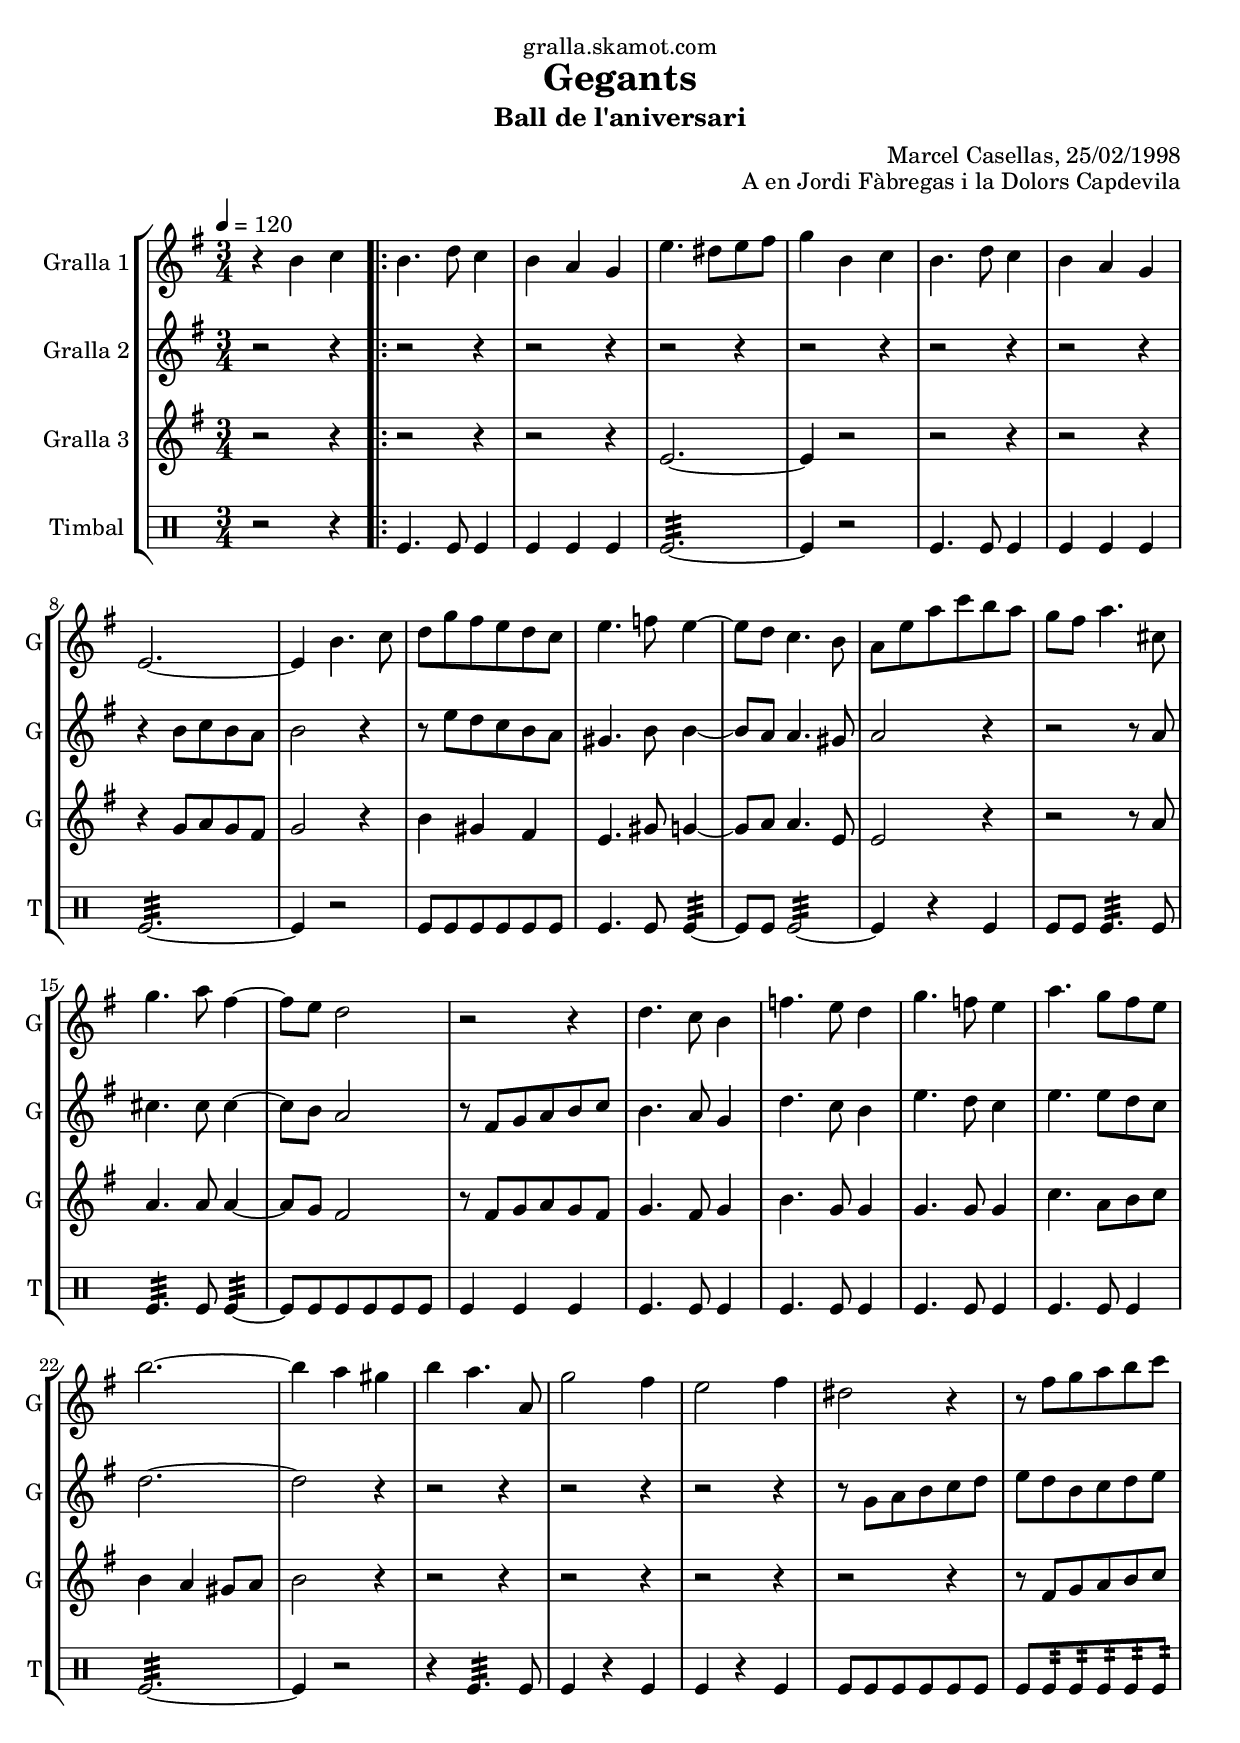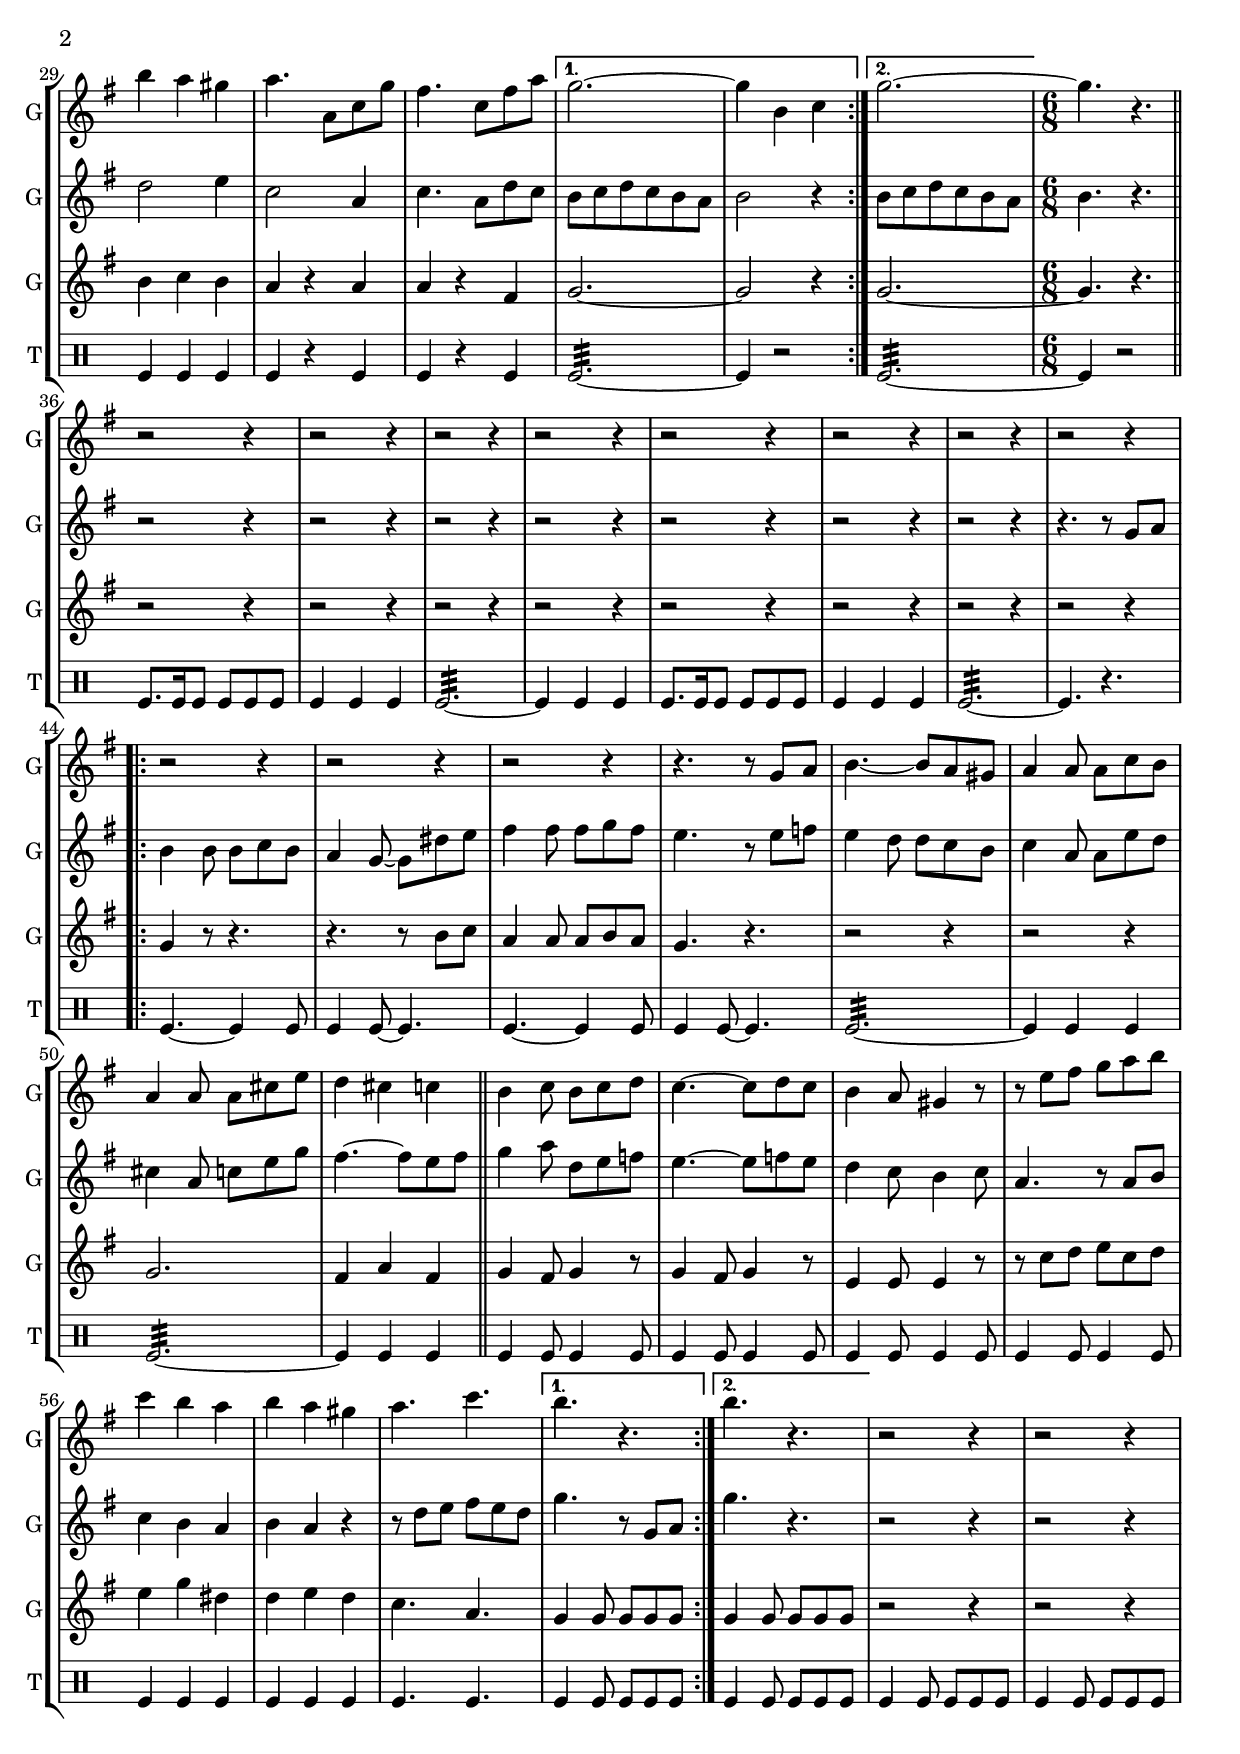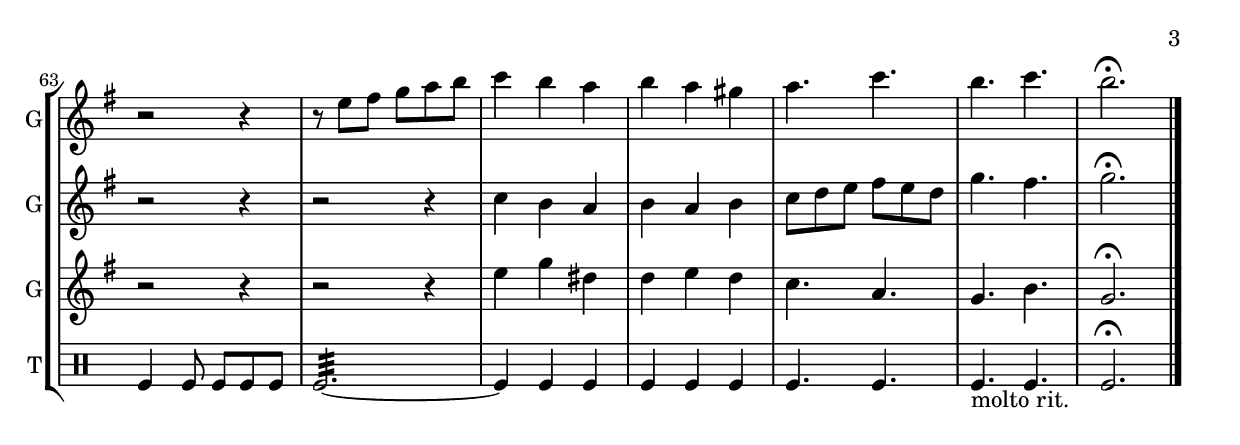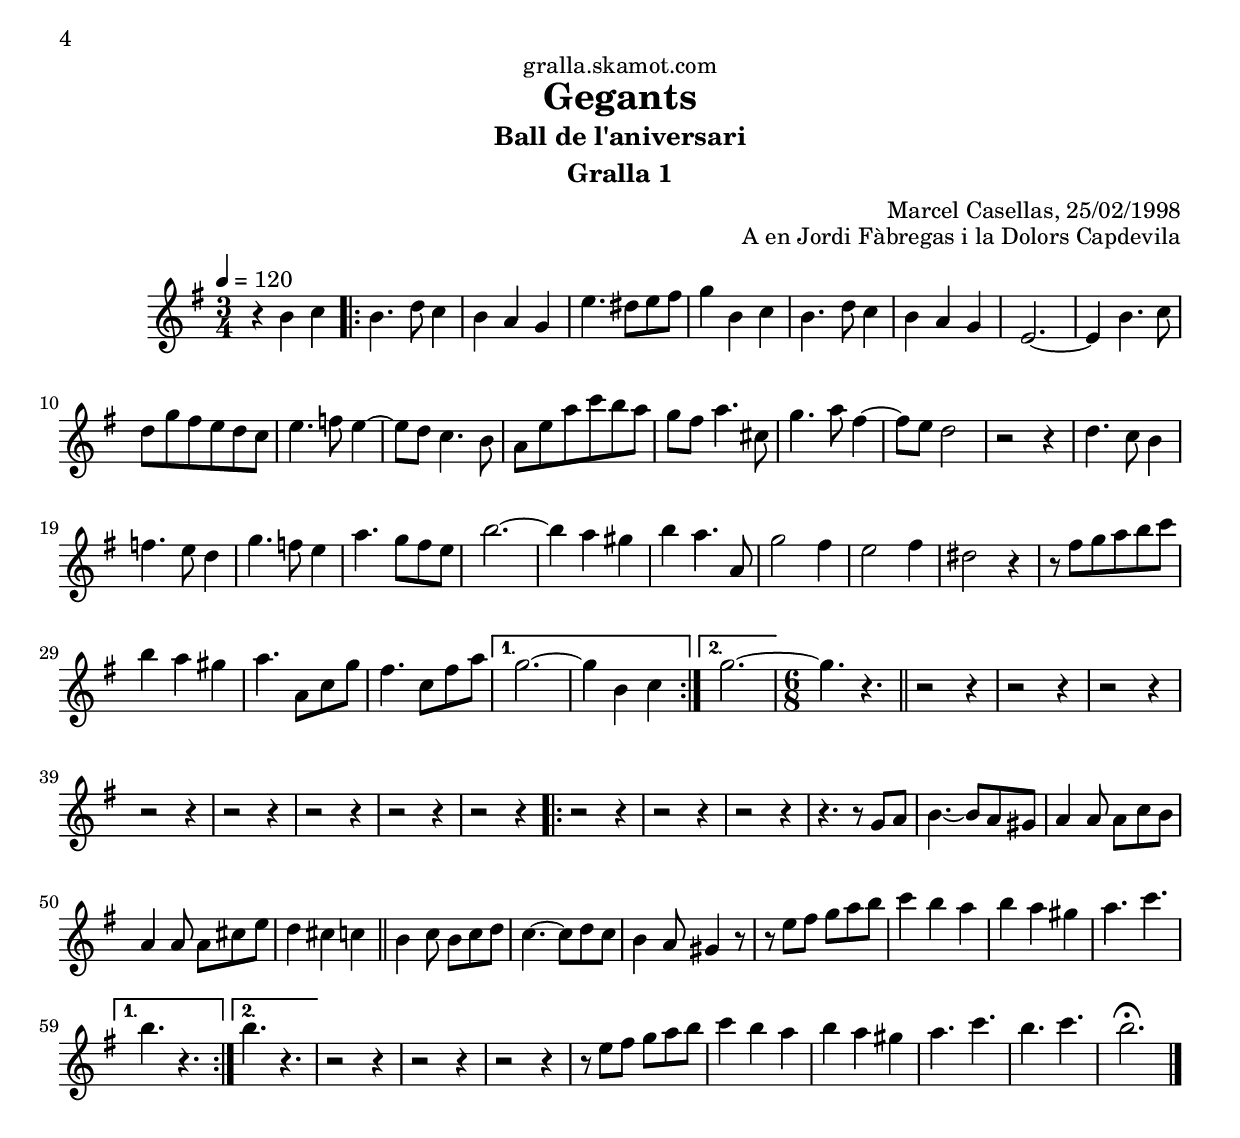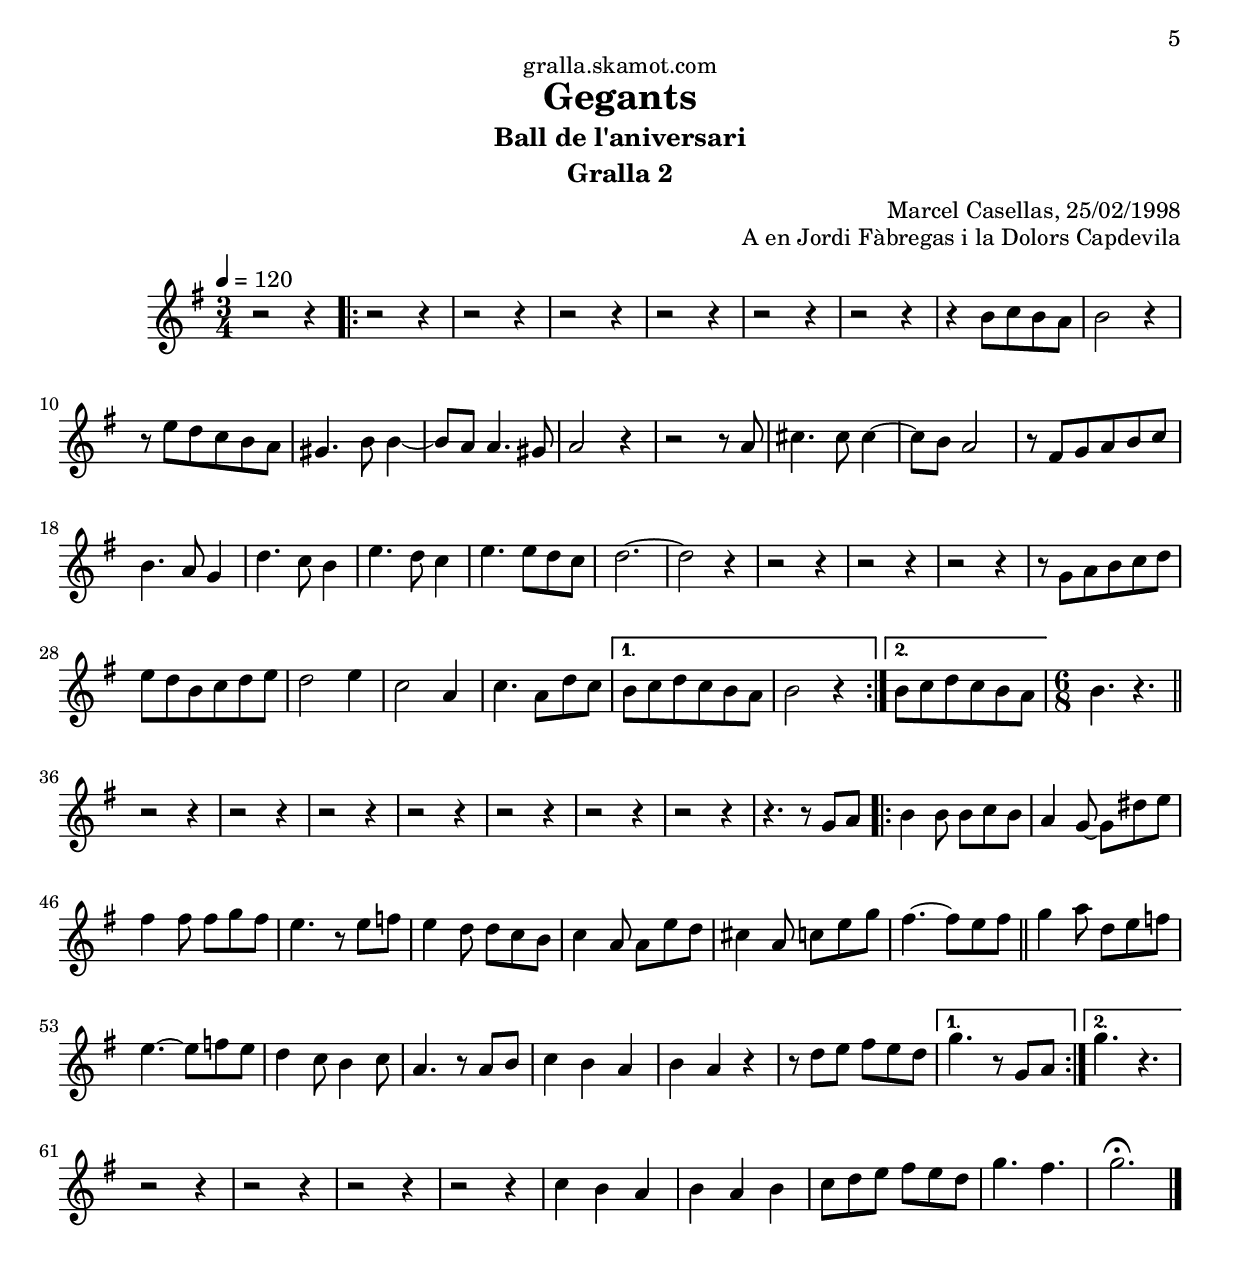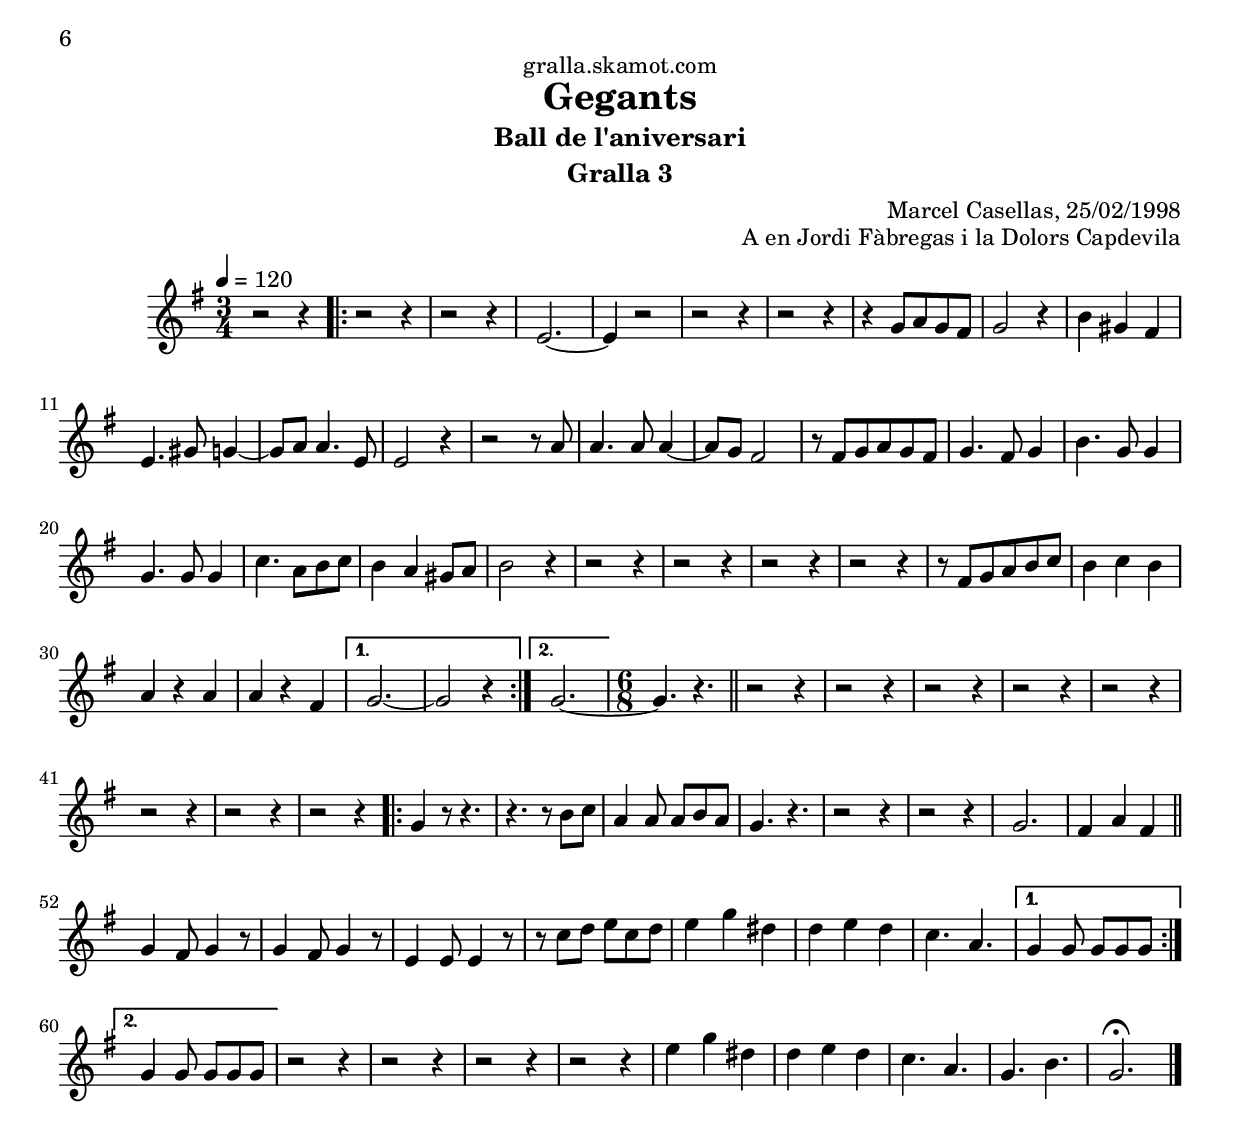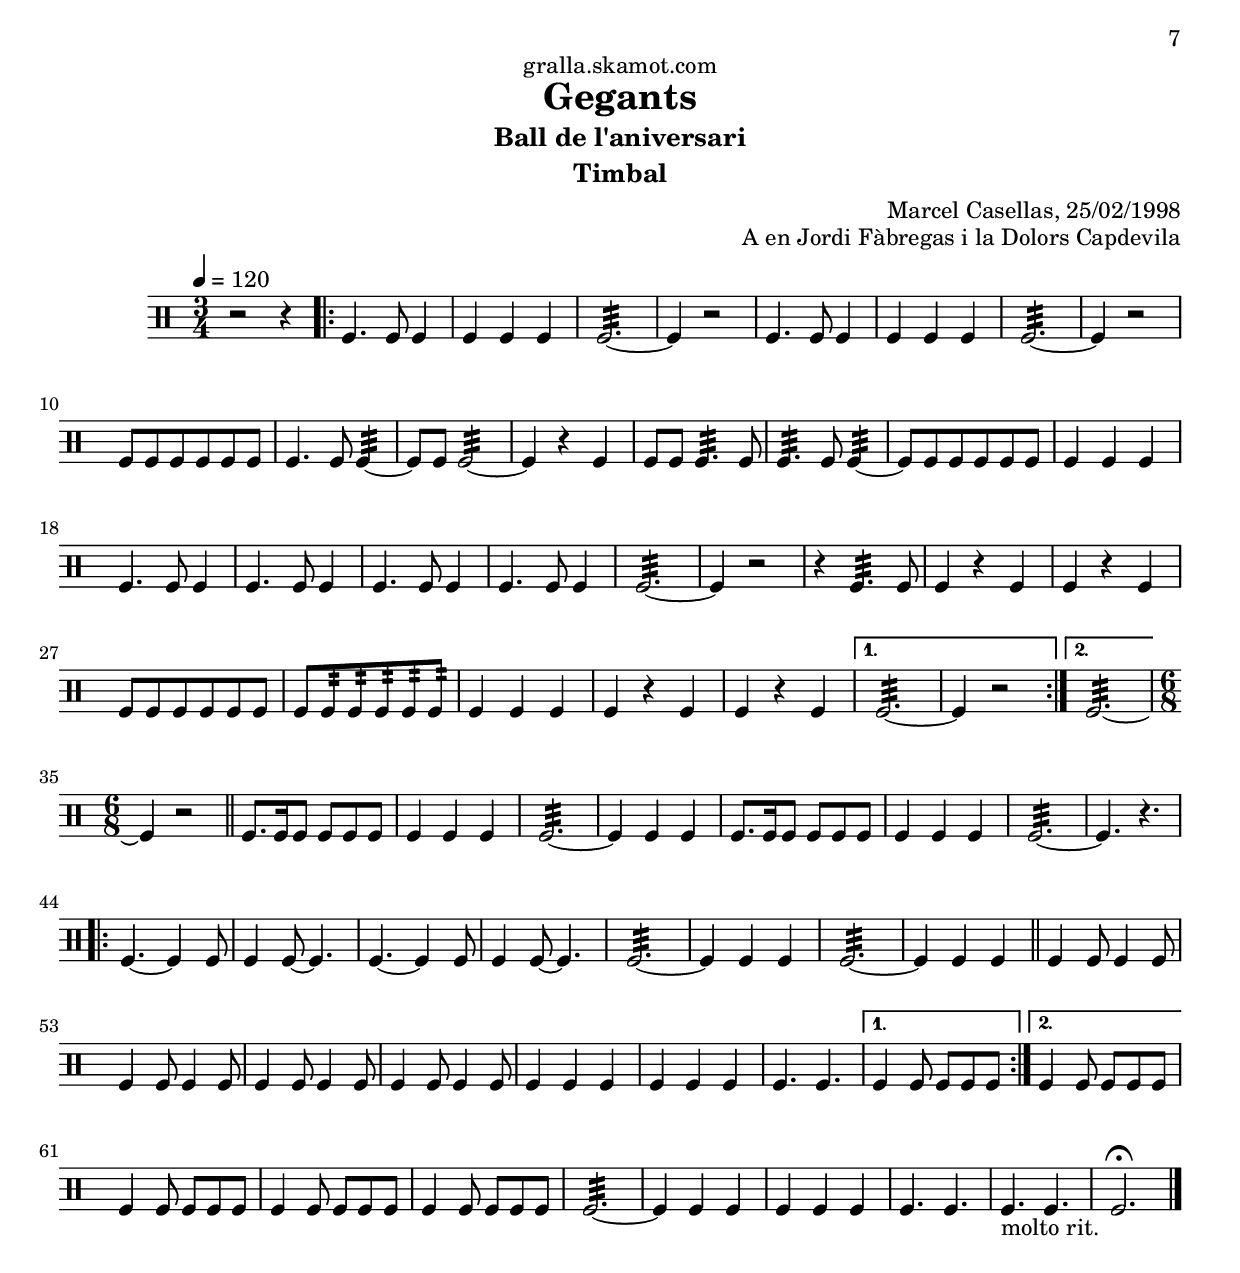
\version "2.16.2"

\header {
  dedication="gralla.skamot.com"
  title="Gegants"
  subtitle="Ball de l'aniversari"
  subsubtitle=""
  poet=""
  meter=""
  piece=""
  composer=""
  arranger="Marcel Casellas, 25/02/1998"
  opus="A en Jordi Fàbregas i la Dolors Capdevila"
  instrument=""
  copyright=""
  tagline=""
}

liniaroAa =
\relative b'
{
  \tempo 4=120
  \clef treble
  \key g \major
  \time 3/4
  r4 b c  |
  \repeat volta 2 { b4. d8 c4  |
  b4 a g  |
  e'4. dis8 e fis  |
  %05
  g4 b, c  |
  b4. d8 c4  |
  b4 a g  |
  e2. ~  |
  e4 b'4. c8  |
  %10
  d8 g fis e d c  |
  e4. f8 e4 ~  |
  e8 d c4. b8  |
  a8 e' a c b a  |
  g8 fis a4. cis,8  |
  %15
  g'4. a8 fis4 ~  |
  fis8 e d2  |
  r2 r4  |
  d4. c8 b4  |
  f'4. e8 d4  |
  %20
  g4. f8 e4  |
  a4. g8 fis e  |
  b'2. ~  |
  b4 a gis  |
  b4 a4. a,8  |
  %25
  g'2 fis4  |
  e2 fis4  |
  dis2 r4  |
  r8 fis g a b c  |
  b4 a gis  |
  %30
  a4. a,8 c g'  |
  fis4. c8 fis a }
  \alternative { { g2. ~  |
  g4 b, c }
  { g'2. ~ } }
  %35
  \time 6/8   g4. r  \bar "||"
  r2 r4  |
  r2 r4  |
  r2 r4  |
  r2 r4  |
  %40
  r2 r4  |
  r2 r4  |
  r2 r4  |
  r2 r4  |
  \repeat volta 2 { r2 r4  |
  %45
  r2 r4  |
  r2 r4  |
  r4. r8 g, a  |
  b4. ~ b8 a gis  |
  a4 a8 a c b  |
  %50
  a4 a8 a cis e  |
  d4 cis c  \bar "||"
  b4 c8 b c d  |
  c4. ~ c8 d c  |
  b4 a8 gis4 r8  |
  %55
  r8 e' fis g a b  |
  c4 b a  |
  b4 a gis  |
  a4. c }
  \alternative { { b4. r }
  %60
  { b4. r } }
  r2 r4  |
  r2 r4  |
  r2 r4  |
  r8 e, fis g a b  |
  %65
  c4 b a  |
  b4 a gis  |
  a4. c  |
  b4. c  |
  b2.\fermata  \bar "|."
}

liniaroAb =
\relative b'
{
  \tempo 4=120
  \clef treble
  \key g \major
  \time 3/4
  r2 r4  |
  \repeat volta 2 { r2 r4  |
  r2 r4  |
  r2 r4  |
  %05
  r2 r4  |
  r2 r4  |
  r2 r4  |
  r4 b8 c b a  |
  b2 r4  |
  %10
  r8 e d c b a  |
  gis4. b8 b4 ~  |
  b8 a a4. gis8  |
  a2 r4  |
  r2 r8 a  |
  %15
  cis4. cis8 cis4 ~  |
  cis8 b a2  |
  r8 fis g a b c  |
  b4. a8 g4  |
  d'4. c8 b4  |
  %20
  e4. d8 c4  |
  e4. e8 d c  |
  d2. ~  |
  d2 r4  |
  r2 r4  |
  %25
  r2 r4  |
  r2 r4  |
  r8 g, a b c d  |
  e8 d b c d e  |
  d2 e4  |
  %30
  c2 a4  |
  c4. a8 d c }
  \alternative { { b8 c d c b a  |
  b2 r4 }
  { b8 c d c b a } }
  %35
  \time 6/8   b4. r  \bar "||"
  r2 r4  |
  r2 r4  |
  r2 r4  |
  r2 r4  |
  %40
  r2 r4  |
  r2 r4  |
  r2 r4  |
  r4. r8 g a  |
  \repeat volta 2 { b4 b8 b c b  |
  %45
  a4 g8 ~ g dis' e  |
  fis4 fis8 fis g fis  |
  e4. r8 e f  |
  e4 d8 d c b  |
  c4 a8 a e' d  |
  %50
  cis4 a8 c e g  |
  fis4. ~ fis8 e fis  \bar "||"
  g4 a8 d, e f  |
  e4. ~ e8 f e  |
  d4 c8 b4 c8  |
  %55
  a4. r8 a b  |
  c4 b a  |
  b4 a r  |
  r8 d e fis e d }
  \alternative { { g4. r8 g, a }
  %60
  { g'4. r } }
  r2 r4  |
  r2 r4  |
  r2 r4  |
  r2 r4  |
  %65
  c,4 b a  |
  b4 a b  |
  c8 d e fis e d  |
  g4. fis  |
  g2.\fermata  \bar "|."
}

liniaroAc =
\relative e'
{
  \tempo 4=120
  \clef treble
  \key g \major
  \time 3/4
  r2 r4  |
  \repeat volta 2 { r2 r4  |
  r2 r4  |
  e2. ~  |
  %05
  e4 r2  |
  r2 r4  |
  r2 r4  |
  r4 g8 a g fis  |
  g2 r4  |
  %10
  b4 gis fis  |
  e4. gis8 g4 ~  |
  g8 a a4. e8  |
  e2 r4  |
  r2 r8 a  |
  %15
  a4. a8 a4 ~  |
  a8 g fis2  |
  r8 fis g a g fis  |
  g4. fis8 g4  |
  b4. g8 g4  |
  %20
  g4. g8 g4  |
  c4. a8 b c  |
  b4 a gis8 a  |
  b2 r4  |
  r2 r4  |
  %25
  r2 r4  |
  r2 r4  |
  r2 r4  |
  r8 fis g a b c  |
  b4 c b  |
  %30
  a4 r a  |
  a4 r fis }
  \alternative { { g2. ~  |
  g2 r4 }
  { g2. ~ } }
  %35
  \time 6/8   g4. r  \bar "||"
  r2 r4  |
  r2 r4  |
  r2 r4  |
  r2 r4  |
  %40
  r2 r4  |
  r2 r4  |
  r2 r4  |
  r2 r4  |
  \repeat volta 2 { g4 r8 r4.  |
  %45
  r4. r8 b c  |
  a4 a8 a b a  |
  g4. r  |
  r2 r4  |
  r2 r4  |
  %50
  g2.  |
  fis4 a fis  \bar "||"
  g4 fis8 g4 r8  |
  g4 fis8 g4 r8  |
  e4 e8 e4 r8  |
  %55
  r8 c' d e c d  |
  e4 g dis  |
  d4 e d  |
  c4. a }
  \alternative { { g4 g8 g g g }
  %60
  { g4 g8 g g g } }
  r2 r4  |
  r2 r4  |
  r2 r4  |
  r2 r4  |
  %65
  e'4 g dis  |
  d4 e d  |
  c4. a  |
  g4. b  |
  g2.\fermata  \bar "|."
}

liniaroAd =
\drummode
{
  \tempo 4=120
  \time 3/4
  r2 r4  |
  \repeat volta 2 { tomfl4. tomfl8 tomfl4  |
  tomfl4 tomfl tomfl  |
  tomfl2.:32 ~  |
  %05
  tomfl4 r2  |
  tomfl4. tomfl8 tomfl4  |
  tomfl4 tomfl tomfl  |
  tomfl2.:32 ~  |
  tomfl4 r2  |
  %10
  tomfl8 tomfl tomfl tomfl tomfl tomfl  |
  tomfl4. tomfl8 tomfl4:32 ~  |
  tomfl8 tomfl tomfl2:32 ~  |
  tomfl4 r tomfl  |
  tomfl8 tomfl tomfl4.:32 tomfl8  |
  %15
  tomfl4.:32 tomfl8 tomfl4:32 ~  |
  tomfl8 tomfl tomfl tomfl tomfl tomfl  |
  tomfl4 tomfl tomfl  |
  tomfl4. tomfl8 tomfl4  |
  tomfl4. tomfl8 tomfl4  |
  %20
  tomfl4. tomfl8 tomfl4  |
  tomfl4. tomfl8 tomfl4  |
  tomfl2.:32 ~  |
  tomfl4 r2  |
  r4 tomfl4.:32 tomfl8  |
  %25
  tomfl4 r tomfl  |
  tomfl4 r tomfl  |
  tomfl8 tomfl tomfl tomfl tomfl tomfl  |
  tomfl8 tomfl:32 tomfl:32 tomfl:32 tomfl:32 tomfl:32  |
  tomfl4 tomfl tomfl  |
  %30
  tomfl4 r tomfl  |
  tomfl4 r tomfl }
  \alternative { { tomfl2.:32 ~  |
  tomfl4 r2 }
  { tomfl2.:32 ~ } }
  %35
  \time 6/8   tomfl4 r2  \bar "||"
  tomfl8. tomfl16 tomfl8 tomfl tomfl tomfl  |
  tomfl4 tomfl tomfl  |
  tomfl2.:32 ~  |
  tomfl4 tomfl tomfl  |
  %40
  tomfl8. tomfl16 tomfl8 tomfl tomfl tomfl  |
  tomfl4 tomfl tomfl  |
  tomfl2.:32 ~  |
  tomfl4. r  |
  \repeat volta 2 { tomfl4. ~ tomfl4 tomfl8  |
  %45
  tomfl4 tomfl8 ~ tomfl4.  |
  tomfl4. ~ tomfl4 tomfl8  |
  tomfl4 tomfl8 ~ tomfl4.  |
  tomfl2.:32 ~  |
  tomfl4 tomfl tomfl  |
  %50
  tomfl2.:32 ~  |
  tomfl4 tomfl tomfl  \bar "||"
  tomfl4 tomfl8 tomfl4 tomfl8  |
  tomfl4 tomfl8 tomfl4 tomfl8  |
  tomfl4 tomfl8 tomfl4 tomfl8  |
  %55
  tomfl4 tomfl8 tomfl4 tomfl8  |
  tomfl4 tomfl tomfl  |
  tomfl4 tomfl tomfl  |
  tomfl4. tomfl }
  \alternative { { tomfl4 tomfl8 tomfl tomfl tomfl }
  %60
  { tomfl4 tomfl8 tomfl tomfl tomfl } }
  tomfl4 tomfl8 tomfl tomfl tomfl  |
  tomfl4 tomfl8 tomfl tomfl tomfl  |
  tomfl4 tomfl8 tomfl tomfl tomfl  |
  tomfl2.:32 ~  |
  %65
  tomfl4 tomfl tomfl  |
  tomfl4 tomfl tomfl  |
  tomfl4. tomfl  |
  tomfl4. _"molto rit." tomfl  |
  tomfl2.\fermata  \bar "|."
}

\bookpart {
  \score {
    \new StaffGroup {
      \override Score.RehearsalMark #'self-alignment-X = #LEFT
      <<
        \new Staff \with {instrumentName = #"Gralla 1" shortInstrumentName = #"G"} \liniaroAa
        \new Staff \with {instrumentName = #"Gralla 2" shortInstrumentName = #"G"} \liniaroAb
        \new Staff \with {instrumentName = #"Gralla 3" shortInstrumentName = #"G"} \liniaroAc
        \new DrumStaff \with {instrumentName = #"Timbal" shortInstrumentName = #"T"} \liniaroAd
      >>
    }
    \layout {}
  }
  \score { \unfoldRepeats
    \new StaffGroup {
      \override Score.RehearsalMark #'self-alignment-X = #LEFT
      <<
        \new Staff \with {instrumentName = #"Gralla 1" shortInstrumentName = #"G"} \liniaroAa
        \new Staff \with {instrumentName = #"Gralla 2" shortInstrumentName = #"G"} \liniaroAb
        \new Staff \with {instrumentName = #"Gralla 3" shortInstrumentName = #"G"} \liniaroAc
        \new DrumStaff \with {instrumentName = #"Timbal" shortInstrumentName = #"T"} \liniaroAd
      >>
    }
    \midi {
      \set Staff.midiInstrument = "oboe"
      \set DrumStaff.midiInstrument = "drums"
    }
  }
}

\bookpart {
  \header {instrument="Gralla 1"}
  \score {
    \new StaffGroup {
      \override Score.RehearsalMark #'self-alignment-X = #LEFT
      <<
        \new Staff \liniaroAa
      >>
    }
    \layout {}
  }
  \score { \unfoldRepeats
    \new StaffGroup {
      \override Score.RehearsalMark #'self-alignment-X = #LEFT
      <<
        \new Staff \liniaroAa
      >>
    }
    \midi {
      \set Staff.midiInstrument = "oboe"
      \set DrumStaff.midiInstrument = "drums"
    }
  }
}

\bookpart {
  \header {instrument="Gralla 2"}
  \score {
    \new StaffGroup {
      \override Score.RehearsalMark #'self-alignment-X = #LEFT
      <<
        \new Staff \liniaroAb
      >>
    }
    \layout {}
  }
  \score { \unfoldRepeats
    \new StaffGroup {
      \override Score.RehearsalMark #'self-alignment-X = #LEFT
      <<
        \new Staff \liniaroAb
      >>
    }
    \midi {
      \set Staff.midiInstrument = "oboe"
      \set DrumStaff.midiInstrument = "drums"
    }
  }
}

\bookpart {
  \header {instrument="Gralla 3"}
  \score {
    \new StaffGroup {
      \override Score.RehearsalMark #'self-alignment-X = #LEFT
      <<
        \new Staff \liniaroAc
      >>
    }
    \layout {}
  }
  \score { \unfoldRepeats
    \new StaffGroup {
      \override Score.RehearsalMark #'self-alignment-X = #LEFT
      <<
        \new Staff \liniaroAc
      >>
    }
    \midi {
      \set Staff.midiInstrument = "oboe"
      \set DrumStaff.midiInstrument = "drums"
    }
  }
}

\bookpart {
  \header {instrument="Timbal"}
  \score {
    \new StaffGroup {
      \override Score.RehearsalMark #'self-alignment-X = #LEFT
      <<
        \new DrumStaff \liniaroAd
      >>
    }
    \layout {}
  }
  \score { \unfoldRepeats
    \new StaffGroup {
      \override Score.RehearsalMark #'self-alignment-X = #LEFT
      <<
        \new DrumStaff \liniaroAd
      >>
    }
    \midi {
      \set Staff.midiInstrument = "oboe"
      \set DrumStaff.midiInstrument = "drums"
    }
  }
}

